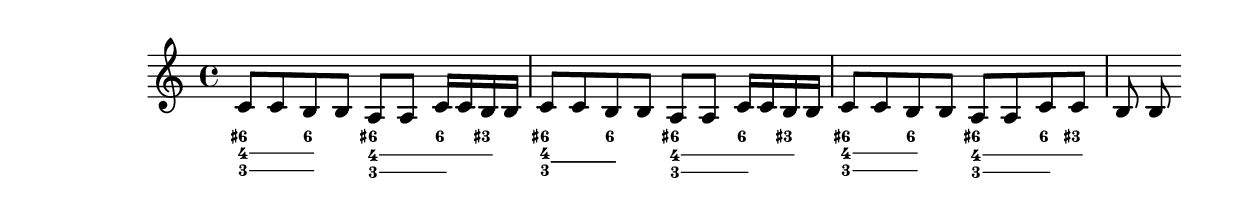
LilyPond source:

%% Do not edit this file; it is automatically
%% generated from LSR http://lsr.dsi.unimi.it
%% This file is in the public domain.
\version "2.13.20"

\header {
  lsrtags = "chords, tweaks-and-overrides"

%% Translation of GIT committish: e0aa246e0ed1a86dc41a99ab79bff822d3320aa7
  texidoces = "
Allí donde se utilicen líneas extensoras para el bajo cifrado mediante
el establecimiento de @code{useBassFigureExtenders} al valor
verdadero, las parejas de líneas extensoras congruentes se centran
verticalmente si el valor de @code{figuredBassCenterContinuations}
tiene el valor verdadero.

"
  doctitlees = "Centrado vertical de las líneas de bajo cifrado emparejadas"



  texidoc = "
Where figured bass extender lines are being used by setting
@code{useBassFigureExtenders} to true, pairs of congruent figured bass
extender lines are vertically centered if
@code{figuredBassCenterContinuations} is set to true.

"
  doctitle = "Vertically centering paired figured bass extenders"
} % begin verbatim

<<
  \relative c' {
    c8 c b b a a c16 c b b
    c8 c b b a a c16 c b b
    c8 c b b a a c c b b
  }
  \figures {
    \set useBassFigureExtenders = ##t
    <6+ 4 3>4 <6 4 3>8 r
    <6+ 4 3>4 <6 4 3>8 <4 3+>16 r
    \set figuredBassCenterContinuations = ##t
    <6+ 4 3>4 <6 4 3>8 r
    <6+ 4 3>4 <6 4 3>8 <4 3+>16 r
    \set figuredBassCenterContinuations = ##f
    <6+ 4 3>4 <6 4 3>8 r
    <6+ 4 3>4 <6 4 3>8 <4 3+>8
  }
>>

